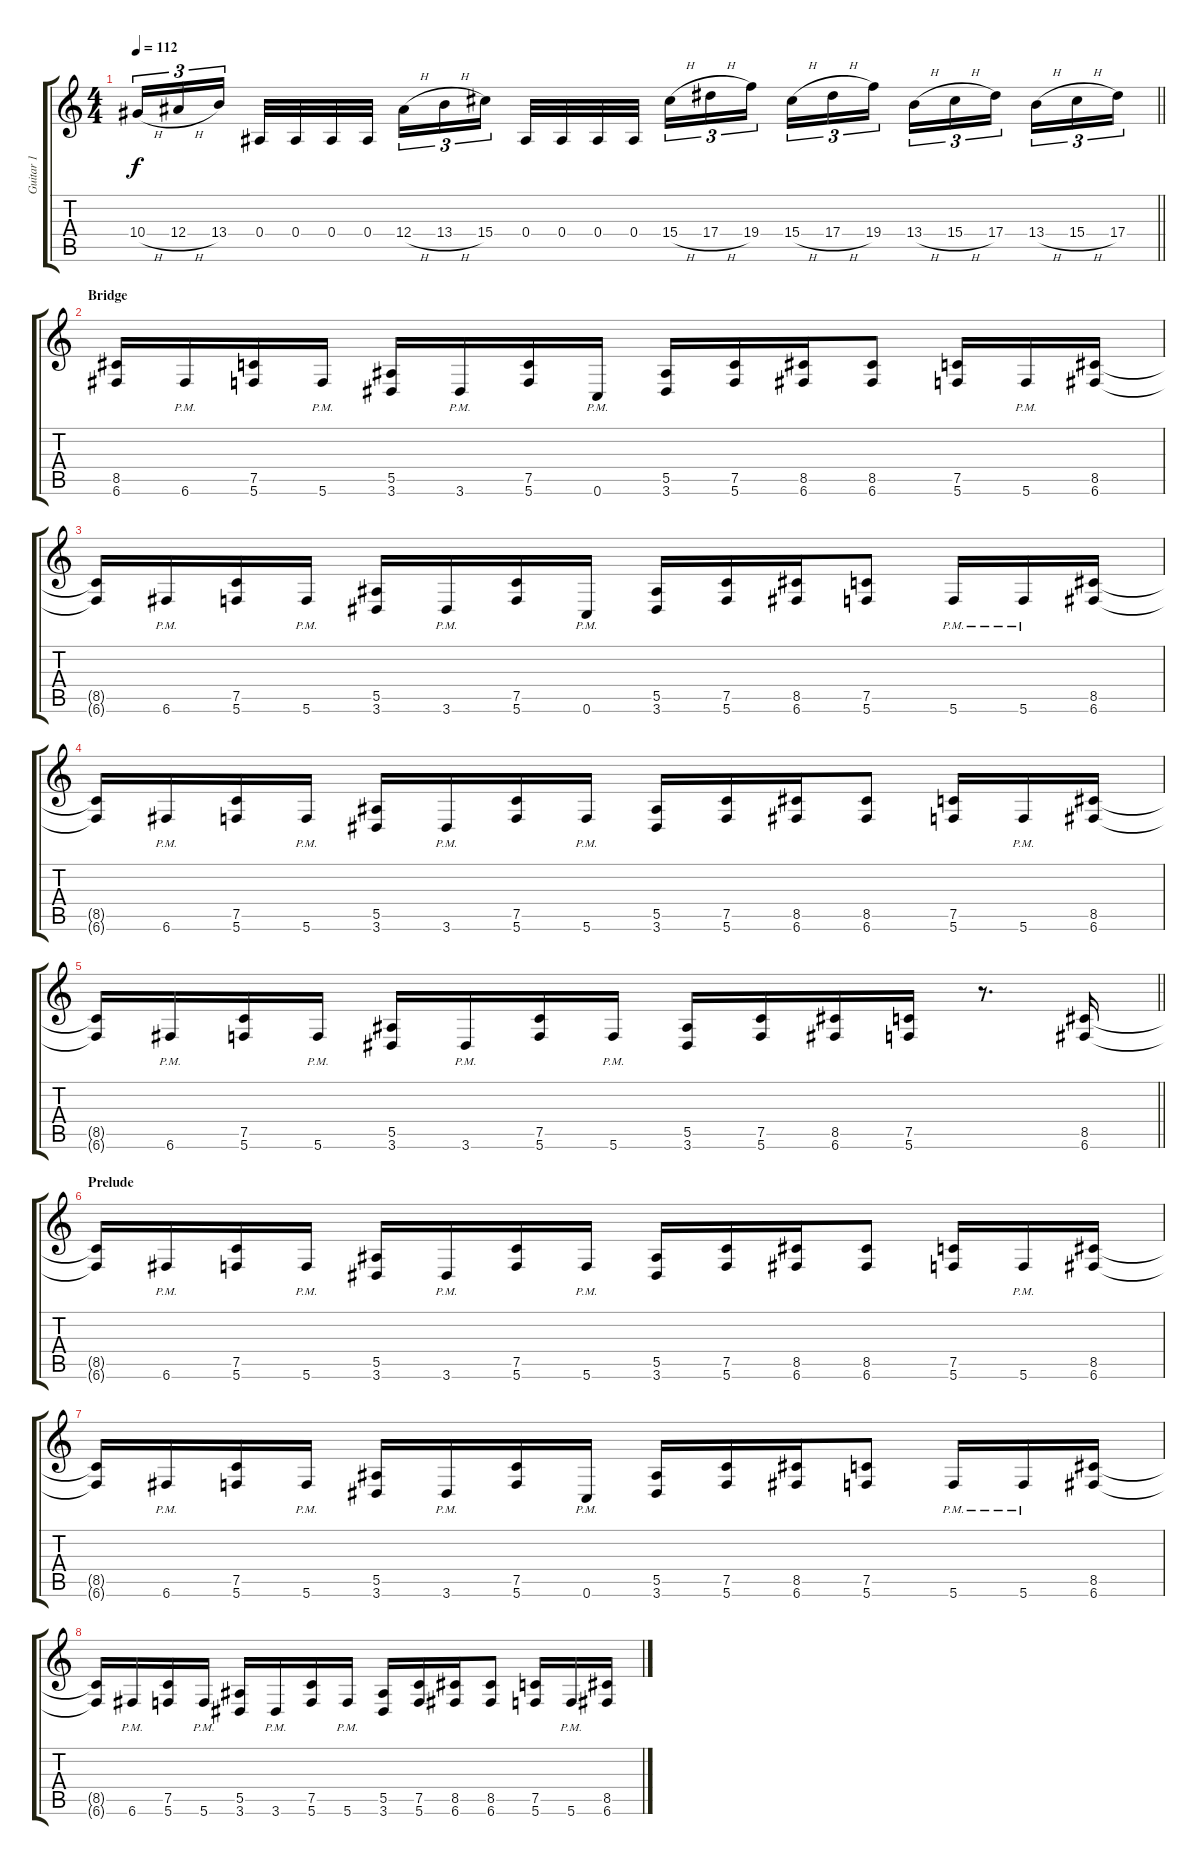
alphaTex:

\track ("Guitar 1" "Guitar 1") {instrument distortionguitar}
\staff {score tabs}
\tuning (C4 G3 Eb3 Bb2 F2 C2) {hide}
\ts (4 4)
\tempo 112
\clef g2
\barLineRight lightlight
\ks c
10.4{h}.16{tu (3 2) dy f} 12.4{h}.16{tu (3 2)} 13.4.16{tu (3 2) beam splitsecondary} 0.4.32 0.4.32 0.4.32 0.4.32 12.4{h}.16{tu (3 2)} 13.4{h}.16{tu (3 2)} 15.4.16{tu (3 2) beam splitsecondary} 0.4.32 0.4.32 0.4.32 0.4.32 15.4{h}.16{tu (3 2)} 17.4{h}.16{tu (3 2)} 19.4.16{tu (3 2) beam splitsecondary} 15.4{h}.16{tu (3 2)} 17.4{h}.16{tu (3 2)} 19.4.16{tu (3 2)} 13.4{h}.16{tu (3 2)} 15.4{h}.16{tu (3 2)} 17.4.16{tu (3 2) beam splitsecondary} 13.4{h}.16{tu (3 2)} 15.4{h}.16{tu (3 2)} 17.4.16{tu (3 2)} |
\section ("" "Bridge")
(8.5 6.6).16 6.6{pm}.16 (7.5 5.6).16 5.6{pm}.16 (5.5 3.6).16 3.6{pm}.16 (7.5 5.6).16 0.6{pm}.16 (5.5 3.6).16 (7.5 5.6).16 (8.5 6.6).16 (8.5 6.6).8 (7.5 5.6).16 5.6{pm}.16 (8.5 6.6).16 |
(8.5{t} 6.6{t}).16 6.6{pm}.16 (7.5 5.6).16 5.6{pm}.16 (5.5 3.6).16 3.6{pm}.16 (7.5 5.6).16 0.6{pm}.16 (5.5 3.6).16 (7.5 5.6).16 (8.5 6.6).16 (7.5 5.6).8 5.6{pm}.16 5.6{pm}.16 (8.5 6.6).16 |
(8.5{t} 6.6{t}).16 6.6{pm}.16 (7.5 5.6).16 5.6{pm}.16 (5.5 3.6).16 3.6{pm}.16 (7.5 5.6).16 5.6{pm}.16 (5.5 3.6).16 (7.5 5.6).16 (8.5 6.6).16 (8.5 6.6).8 (7.5 5.6).16 5.6{pm}.16 (8.5 6.6).16 |
\barLineRight lightlight
(8.5{t} 6.6{t}).16 6.6{pm}.16 (7.5 5.6).16 5.6{pm}.16 (5.5 3.6).16 3.6{pm}.16 (7.5 5.6).16 5.6{pm}.16 (5.5 3.6).16 (7.5 5.6).16 (8.5 6.6).16 (7.5 5.6).16 r.8{d} (8.5 6.6).16 |
\section ("" "Prelude")
(8.5{t} 6.6{t}).16 6.6{pm}.16 (7.5 5.6).16 5.6{pm}.16 (5.5 3.6).16 3.6{pm}.16 (7.5 5.6).16 5.6{pm}.16 (5.5 3.6).16 (7.5 5.6).16 (8.5 6.6).16 (8.5 6.6).8 (7.5 5.6).16 5.6{pm}.16 (8.5 6.6).16 |
(8.5{t} 6.6{t}).16 6.6{pm}.16 (7.5 5.6).16 5.6{pm}.16 (5.5 3.6).16 3.6{pm}.16 (7.5 5.6).16 0.6{pm}.16 (5.5 3.6).16 (7.5 5.6).16 (8.5 6.6).16 (7.5 5.6).8 5.6{pm}.16 5.6{pm}.16 (8.5 6.6).16 |
(8.5{t} 6.6{t}).16 6.6{pm}.16 (7.5 5.6).16 5.6{pm}.16 (5.5 3.6).16 3.6{pm}.16 (7.5 5.6).16 5.6{pm}.16 (5.5 3.6).16 (7.5 5.6).16 (8.5 6.6).16 (8.5 6.6).8 (7.5 5.6).16 5.6{pm}.16 (8.5 6.6).16
